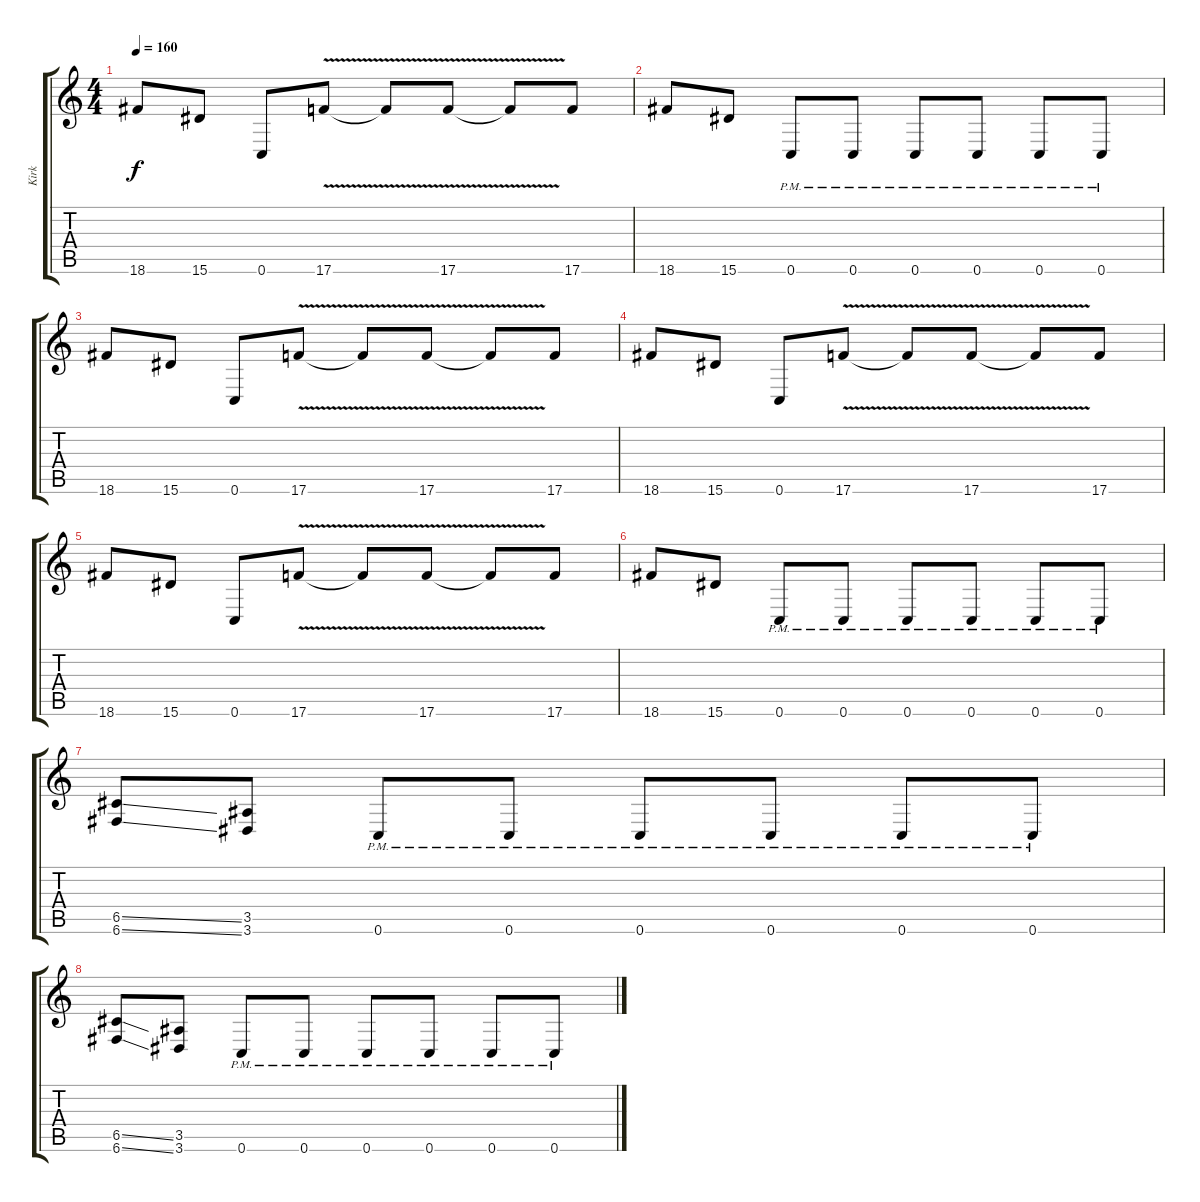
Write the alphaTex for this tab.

\track ("Kirk" "Kirk") {instrument distortionguitar}
\staff {score tabs}
\tuning (D4 A3 F3 C3 G2 C2) {hide}
\ts (4 4)
\tempo 160
\clef g2
\ks c
18.6.8{dy f} 15.6.8 0.6.8 17.6{v}.8 17.6{t}.8 17.6{v}.8 17.6{t}.8 17.6.8 |
18.6.8 15.6.8 0.6{pm}.8 0.6{pm}.8 0.6{pm}.8 0.6{pm}.8 0.6{pm}.8 0.6{pm}.8 |
18.6.8{instrument distortionguitar} 15.6.8 0.6.8 17.6{v}.8 17.6{t}.8 17.6{v}.8 17.6{t}.8 17.6.8 |
18.6.8 15.6.8 0.6.8 17.6{v}.8 17.6{t}.8 17.6{v}.8 17.6{t}.8 17.6.8 |
18.6.8 15.6.8 0.6.8 17.6{v}.8 17.6{t}.8 17.6{v}.8 17.6{t}.8 17.6.8 |
18.6.8 15.6.8 0.6{pm}.8 0.6{pm}.8 0.6{pm}.8 0.6{pm}.8 0.6{pm}.8 0.6{pm}.8 |
(6.5{ss} 6.6{ss}).8 (3.5 3.6).8 0.6{pm}.8 0.6{pm}.8 0.6{pm}.8 0.6{pm}.8 0.6{pm}.8 0.6{pm}.8 |
(6.5{ss} 6.6{ss}).8 (3.5 3.6).8 0.6{pm}.8 0.6{pm}.8 0.6{pm}.8 0.6{pm}.8 0.6{pm}.8 0.6{pm}.8
